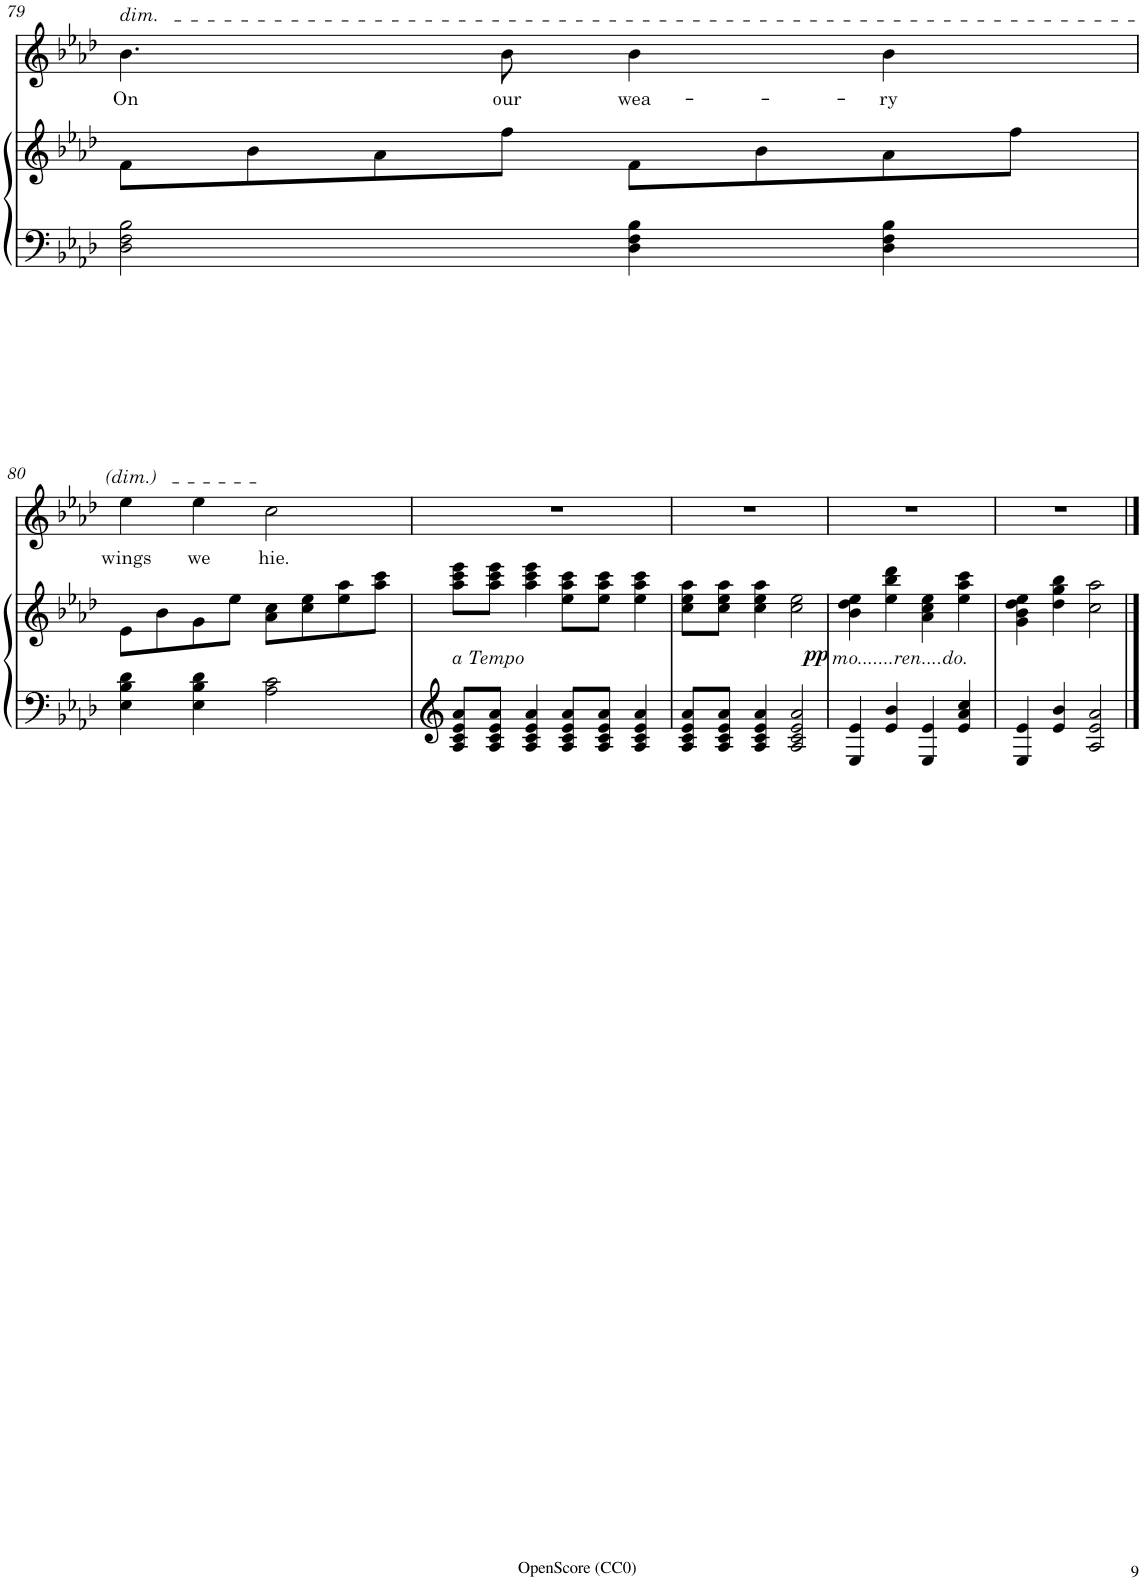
**kern	**kern	**dynam	**kern	**text
*part2	*part2	*part2	*part1	*part1
*staff3	*staff2	*staff2/3	*staff1	*staff1
*I"Piano	*	*	*I"Voice	*
*I'Pno	*	*	*	*
!!LO:PB:g=z
*clefF4	*clefG2	*	*clefG2	*
*k[b-e-a-d-]	*k[b-e-a-d-]	*	*k[b-e-a-d-]	*
*M2/2	*M2/2	*	*M2/2	*
*met(c|)	*met(c|)	*	*met(c|)	*
=79	=79	=79	=79	=79
!	!	!	!LO:TX:a:i:t=dim.	!
!	!	!	!	!LO:LY:b
2D-\ 2F\ 2B-\	8f\L	.	4.b-\	On
.	8b-\	.	.	.
.	8a-\	.	.	.
!	!	!	!	!LO:LY:b
.	8ff\J	.	8b-\	our
!	!	!	!	!LO:LY:b
4D-\ 4F\ 4B-\	8f\L	.	4b-\	wea-
.	8b-\	.	.	.
!	!	!	!	!LO:LY:b
4D-\ 4F\ 4B-\	8a-\	.	4b-\	-ry
.	8ff\J	.	.	.
!!LO:LB:g=z
=80	=80	=80	=80	=80
!	!	!	!	!LO:LY:b
4E-\ 4B-\ 4d-\	8e-\L	.	4ee-\	wings
.	8b-\	.	.	.
!	!	!	!	!LO:LY:b
4E-\ 4B-\ 4d-\	8g\	.	4ee-\	we
.	8ee-\J	.	.	.
!	!	!	!	!LO:LY:b
2A-\ 2c\	8a-\ 8cc\L	.	2cc\	hie.
.	8cc\ 8ee-\	.	.	.
.	8ee-\ 8aa-\	.	.	.
.	8aa-\ 8ccc\J	.	.	.
=81	=81	=81	=81	=81
!	!LO:TX:b:i:t=a Tempo	!	!	!
8A-/ 8c/ 8e-/ 8a-/L	8aa-\ 8ccc\ 8eee-\L	.	1r	.
8A-/ 8c/ 8e-/ 8a-/J	8aa-\ 8ccc\ 8eee-\J	.	.	.
4A-/ 4c/ 4e-/ 4a-/	4aa-\ 4ccc\ 4eee-\	.	.	.
8A-/ 8c/ 8e-/ 8a-/L	8ee-\ 8aa-\ 8ccc\L	.	.	.
8A-/ 8c/ 8e-/ 8a-/J	8ee-\ 8aa-\ 8ccc\J	.	.	.
4A-/ 4c/ 4e-/ 4a-/	4ee-\ 4aa-\ 4ccc\	.	.	.
=82	=82	=82	=82	=82
8A-/ 8c/ 8e-/ 8a-/L	8cc\ 8ee-\ 8aa-\L	.	1r	.
8A-/ 8c/ 8e-/ 8a-/J	8cc\ 8ee-\ 8aa-\J	.	.	.
4A-/ 4c/ 4e-/ 4a-/	4cc\ 4ee-\ 4aa-\	.	.	.
2A-/ 2c/ 2e-/ 2a-/	2cc\ 2ee-\	.	.	.
=83	=83	=83	=83	=83
!	!LO:TX:b:i:t=mo.......ren....do.	!	!	!
!	!	!LO:DY:b	!	!
4E-/ 4e-/	4b-\ 4dd-\ 4ee-\	pp	1r	.
4e-/ 4b-/	4ee-\ 4bb-\ 4ddd-\	.	.	.
4E-/ 4e-/	4a-\ 4cc\ 4ee-\	.	.	.
4e-/ 4a-/ 4cc/	4ee-\ 4aa-\ 4ccc\	.	.	.
=84	=84	=84	=84	=84
4E-/ 4e-/	4g\ 4b-\ 4dd-\ 4ee-\	.	1r	.
4e-/ 4b-/	4dd-\ 4gg\ 4bb-\	.	.	.
2A-/ 2e-/ 2a-/	2cc\ 2aa-\	.	.	.
==	==	==	==	==
*-	*-	*-	*-	*-
